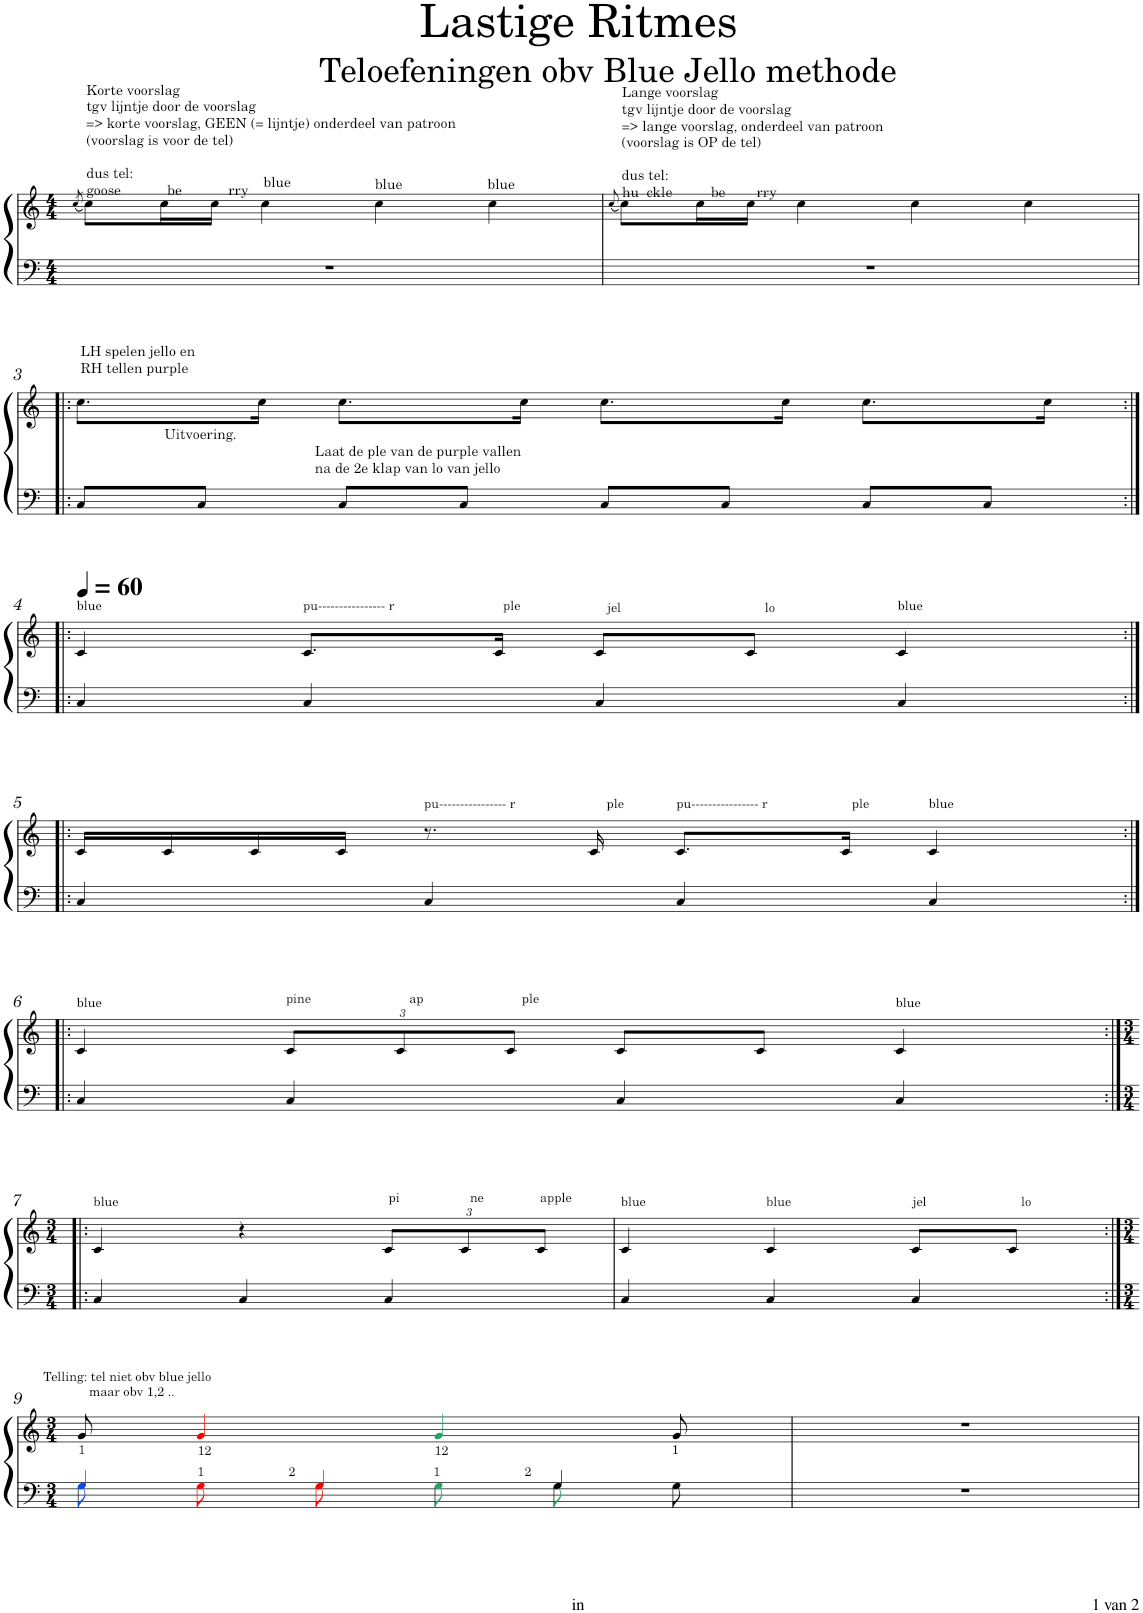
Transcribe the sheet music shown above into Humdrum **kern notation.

**kern	**kern
*part1	*part1
*staff2	*staff1
*I"Piano	*
*I'Pno.	*
*stria5	*stria5
*clefF4	*clefG2
*k[]	*k[]
*M4/4	*M4/4
=1	=1
.	(8qcc/
!	!LO:TX:a:t=Korte voorslag
!	!LO:TX:a:t=tgv lijntje door de voorslag
!	!LO:TX:a:t==> korte voorslag, GEEN (= lijntje) onderdeel van patroon
!	!LO:TX:a:t=(voorslag is voor de tel)
!	!LO:TX:a:t=dus tel&colon;
!	!LO:TX:a:t=goose            be            rry
1r	8cc\L)
.	16cc\L
.	16cc\JJ
!	!LO:TX:a:t=blue
.	4cc\
!	!LO:TX:a:t=blue
.	4cc\
!	!LO:TX:a:t=blue
.	4cc\
=2	=2
.	(8qcc/
!	!LO:TX:a:t=Lange voorslag
!	!LO:TX:a:t=tgv lijntje door de voorslag
!	!LO:TX:a:t==> lange voorslag, onderdeel van patroon
!	!LO:TX:a:t=(voorslag is OP de tel)
!	!LO:TX:a:t=dus tel&colon;
!	!LO:TX:a:t=hu  ckle          be        rry
1r	8cc\L)
.	16cc\L
.	16cc\JJ
.	4cc\
.	4cc\
.	4cc\
!!LO:LB:g=z
=3!|:	=3!|:
!	!LO:TX:a:t=LH spelen jello en
!	!LO:TX:a:t=RH tellen purple
!LO:TX:a:t=Uitvoering.	!
!LO:TX:a:t=Laat de ple van de purple vallen	!
!LO:TX:a:t=na de 2e klap van lo van jello	!
8C/L	8.cc\L
8C/J	.
.	16cc\Jk
8C/L	8.cc\L
8C/J	.
.	16cc\Jk
8C/L	8.cc\L
8C/J	.
.	16cc\Jk
8C/L	8.cc\L
8C/J	.
.	16cc\Jk
!!LO:LB:g=z
=4:|!|:	=4:|!|:
*	*MM60
!	!LO:TX:a:t=blue
4C/	4c/
!	!LO:TX:a:t=pu---------------- r                               ple
4C/	8.c/L
.	16c/Jk
!	!LO:TX:a:t=jel                                         lo
4C/	8c/L
.	8c/J
!	!LO:TX:a:t=blue
4C/	4c/
!!LO:LB:g=z
=5:|!|:	=5:|!|:
4C/	16c/LL
.	16c/
.	16c/
.	16c/JJ
!	!LO:TX:a:t=pu---------------- r                          ple
4C/	8.r
.	16c/
!	!LO:TX:a:t=pu---------------- r                        ple
4C/	8.c/L
.	16c/Jk
!	!LO:TX:a:t=blue
4C/	4c/
!!LO:LB:g=z
=6:|!|:	=6:|!|:
!	!LO:TX:a:t=blue
4C/	4c/
*	*Xbrackettup
!	!LO:TX:a:t=pine                            ap                            ple
4C/	12c/L
.	12c/
.	12c/J
4C/	8c/L
.	8c/J
!	!LO:TX:a:t=blue
4C/	4c/
!!LO:LB:g=z
=7:|!|:	=7:|!|:
*M3/4	*M3/4
!	!LO:TX:a:t=blue
4C/	4c/
4C/	4r
!	!LO:TX:a:t=pi                    ne                apple
4C/	12c/L
.	12c/
.	12c/J
=8	=8
!	!LO:TX:a:t=blue
4C/	4c/
!	!LO:TX:a:t=blue
4C/	4c/
!	!LO:TX:a:t=jel                           lo
4C/	8c/L
.	8c/J
!!LO:LB:g=z
=9:|!	=9:|!
*M3/4	*M3/4
*^	*
!	!	!LO:TX:a:t=Telling&colon; tel niet obv blue jello
!	!	!LO:TX:a:t=maar obv 1,2 ..
!	!	!LO:TX:b:t=1
8Gi\	4Gi/	8g/
!	!	!LO:TX:b:t=12
!LO:TX:a:t=1                        2	!	!
8Gj\	.	4gj/
8Gj\	4Gj/	.
!	!	!LO:TX:b:t=12
!LO:TX:a:t=1                        2	!	!
8GZ\	.	4gZ/
8GZ\	4G/	.
!	!	!LO:TX:b:t=1
8G\	.	8g/
*v	*v	*
=10	=10
2.r	2.r
=	=
*-	*-
